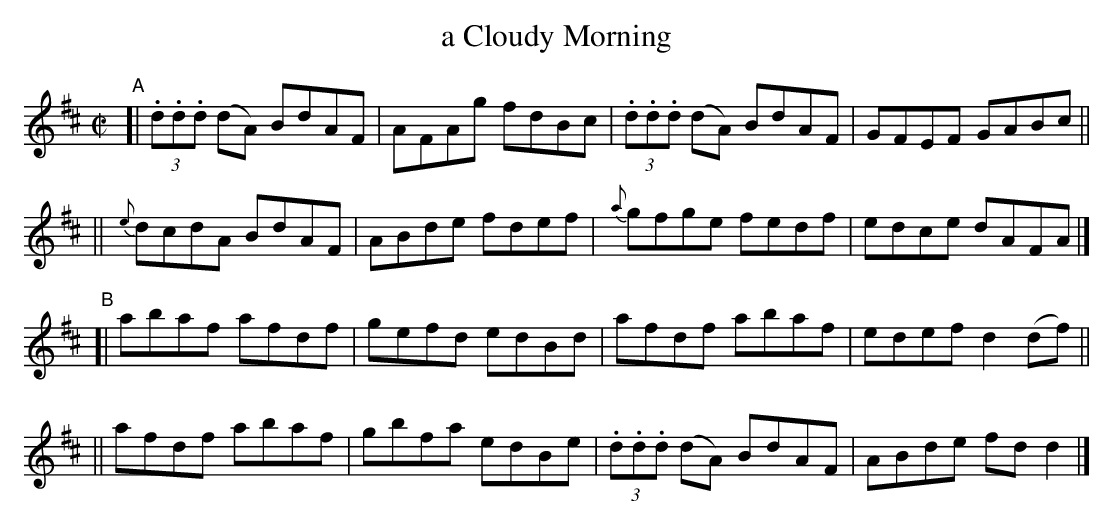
X:1
T: a Cloudy Morning
M: C|
L: 1/8
K: D
"^A"\
[| (3.d.d.d (dA) BdAF | AFAg fdBc | (3.d.d.d (dA) BdAF | GFEF GABc ||
|| {e}dcdA BdAF | ABde fdef | {a}gfge fedf | edce dAFA |]
"^B"\
[| abaf afdf | gefd edBd | afdf abaf | edefd2(df) ||
|| afdf abaf | gbfa edBe | (3.d.d.d (dA) BdAF | ABde fdd2 |]
